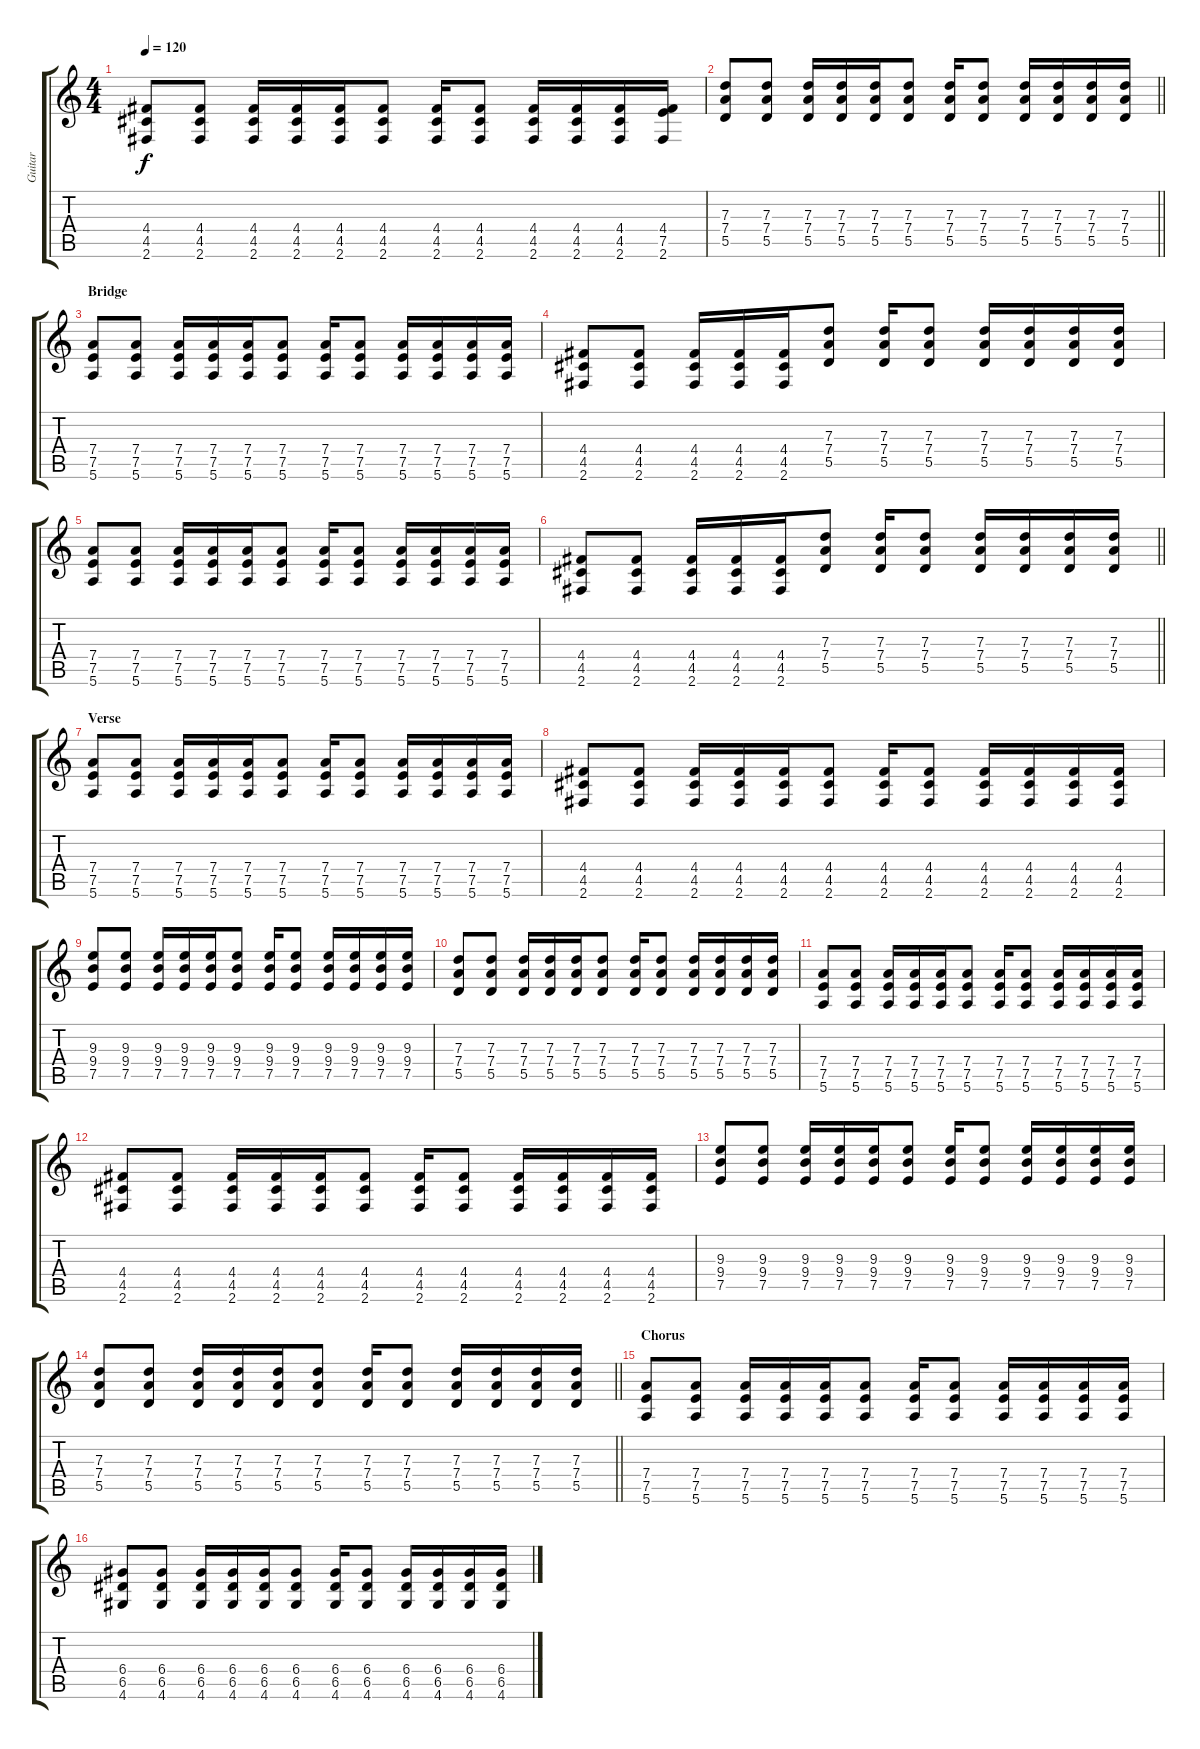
\track ("Guitar" "Guitar") {instrument acousticguitarsteel}
\staff {score tabs}
\tuning (E4 B3 G3 D3 A2 E2) {hide}
\ts (4 4)
\tempo 120
\clef g2
\ks c
(4.4 4.5 2.6).8{dy f} (4.4 4.5 2.6).8 (4.4 4.5 2.6).16 (4.4 4.5 2.6).16 (4.4 4.5 2.6).16 (4.4 4.5 2.6).8 (4.4 4.5 2.6).16 (4.4 4.5 2.6).8 (4.4 4.5 2.6).16 (4.4 4.5 2.6).16 (4.4 4.5 2.6).16 (4.4 7.5 2.6).16 |
\barLineRight lightlight
(7.3 7.4 5.5).8 (7.3 7.4 5.5).8 (7.3 7.4 5.5).16 (7.3 7.4 5.5).16 (7.3 7.4 5.5).16 (7.3 7.4 5.5).8 (7.3 7.4 5.5).16 (7.3 7.4 5.5).8 (7.3 7.4 5.5).16 (7.3 7.4 5.5).16 (7.3 7.4 5.5).16 (7.3 7.4 5.5).16 |
\section ("" "Bridge")
(7.4 7.5 5.6).8 (7.4 7.5 5.6).8 (7.4 7.5 5.6).16 (7.4 7.5 5.6).16 (7.4 7.5 5.6).16 (7.4 7.5 5.6).8 (7.4 7.5 5.6).16 (7.4 7.5 5.6).8 (7.4 7.5 5.6).16 (7.4 7.5 5.6).16 (7.4 7.5 5.6).16 (7.4 7.5 5.6).16 |
(4.4 4.5 2.6).8 (4.4 4.5 2.6).8 (4.4 4.5 2.6).16 (4.4 4.5 2.6).16 (4.4 4.5 2.6).16 (7.3 7.4 5.5).8 (7.3 7.4 5.5).16 (7.3 7.4 5.5).8 (7.3 7.4 5.5).16 (7.3 7.4 5.5).16 (7.3 7.4 5.5).16 (7.3 7.4 5.5).16 |
(7.4 7.5 5.6).8 (7.4 7.5 5.6).8 (7.4 7.5 5.6).16 (7.4 7.5 5.6).16 (7.4 7.5 5.6).16 (7.4 7.5 5.6).8 (7.4 7.5 5.6).16 (7.4 7.5 5.6).8 (7.4 7.5 5.6).16 (7.4 7.5 5.6).16 (7.4 7.5 5.6).16 (7.4 7.5 5.6).16 |
\barLineRight lightlight
(4.4 4.5 2.6).8 (4.4 4.5 2.6).8 (4.4 4.5 2.6).16 (4.4 4.5 2.6).16 (4.4 4.5 2.6).16 (7.3 7.4 5.5).8 (7.3 7.4 5.5).16 (7.3 7.4 5.5).8 (7.3 7.4 5.5).16 (7.3 7.4 5.5).16 (7.3 7.4 5.5).16 (7.3 7.4 5.5).16 |
\section ("" "Verse")
(7.4 7.5 5.6).8 (7.4 7.5 5.6).8 (7.4 7.5 5.6).16 (7.4 7.5 5.6).16 (7.4 7.5 5.6).16 (7.4 7.5 5.6).8 (7.4 7.5 5.6).16 (7.4 7.5 5.6).8 (7.4 7.5 5.6).16 (7.4 7.5 5.6).16 (7.4 7.5 5.6).16 (7.4 7.5 5.6).16 |
(4.4 4.5 2.6).8 (4.4 4.5 2.6).8 (4.4 4.5 2.6).16 (4.4 4.5 2.6).16 (4.4 4.5 2.6).16 (4.4 4.5 2.6).8 (4.4 4.5 2.6).16 (4.4 4.5 2.6).8 (4.4 4.5 2.6).16 (4.4 4.5 2.6).16 (4.4 4.5 2.6).16 (4.4 4.5 2.6).16 |
(9.3 9.4 7.5).8 (9.3 9.4 7.5).8 (9.3 9.4 7.5).16 (9.3 9.4 7.5).16 (9.3 9.4 7.5).16 (9.3 9.4 7.5).8 (9.3 9.4 7.5).16 (9.3 9.4 7.5).8 (9.3 9.4 7.5).16 (9.3 9.4 7.5).16 (9.3 9.4 7.5).16 (9.3 9.4 7.5).16 |
(7.3 7.4 5.5).8 (7.3 7.4 5.5).8 (7.3 7.4 5.5).16 (7.3 7.4 5.5).16 (7.3 7.4 5.5).16 (7.3 7.4 5.5).8 (7.3 7.4 5.5).16 (7.3 7.4 5.5).8 (7.3 7.4 5.5).16 (7.3 7.4 5.5).16 (7.3 7.4 5.5).16 (7.3 7.4 5.5).16 |
(7.4 7.5 5.6).8 (7.4 7.5 5.6).8 (7.4 7.5 5.6).16 (7.4 7.5 5.6).16 (7.4 7.5 5.6).16 (7.4 7.5 5.6).8 (7.4 7.5 5.6).16 (7.4 7.5 5.6).8 (7.4 7.5 5.6).16 (7.4 7.5 5.6).16 (7.4 7.5 5.6).16 (7.4 7.5 5.6).16 |
(4.4 4.5 2.6).8 (4.4 4.5 2.6).8 (4.4 4.5 2.6).16 (4.4 4.5 2.6).16 (4.4 4.5 2.6).16 (4.4 4.5 2.6).8 (4.4 4.5 2.6).16 (4.4 4.5 2.6).8 (4.4 4.5 2.6).16 (4.4 4.5 2.6).16 (4.4 4.5 2.6).16 (4.4 4.5 2.6).16 |
(9.3 9.4 7.5).8 (9.3 9.4 7.5).8 (9.3 9.4 7.5).16 (9.3 9.4 7.5).16 (9.3 9.4 7.5).16 (9.3 9.4 7.5).8 (9.3 9.4 7.5).16 (9.3 9.4 7.5).8 (9.3 9.4 7.5).16 (9.3 9.4 7.5).16 (9.3 9.4 7.5).16 (9.3 9.4 7.5).16 |
\barLineRight lightlight
(7.3 7.4 5.5).8 (7.3 7.4 5.5).8 (7.3 7.4 5.5).16 (7.3 7.4 5.5).16 (7.3 7.4 5.5).16 (7.3 7.4 5.5).8 (7.3 7.4 5.5).16 (7.3 7.4 5.5).8 (7.3 7.4 5.5).16 (7.3 7.4 5.5).16 (7.3 7.4 5.5).16 (7.3 7.4 5.5).16 |
\section ("" "Chorus")
(7.4 7.5 5.6).8 (7.4 7.5 5.6).8 (7.4 7.5 5.6).16 (7.4 7.5 5.6).16 (7.4 7.5 5.6).16 (7.4 7.5 5.6).8 (7.4 7.5 5.6).16 (7.4 7.5 5.6).8 (7.4 7.5 5.6).16 (7.4 7.5 5.6).16 (7.4 7.5 5.6).16 (7.4 7.5 5.6).16 |
(6.4 6.5 4.6).8 (6.4 6.5 4.6).8 (6.4 6.5 4.6).16 (6.4 6.5 4.6).16 (6.4 6.5 4.6).16 (6.4 6.5 4.6).8 (6.4 6.5 4.6).16 (6.4 6.5 4.6).8 (6.4 6.5 4.6).16 (6.4 6.5 4.6).16 (6.4 6.5 4.6).16 (6.4 6.5 4.6).16
